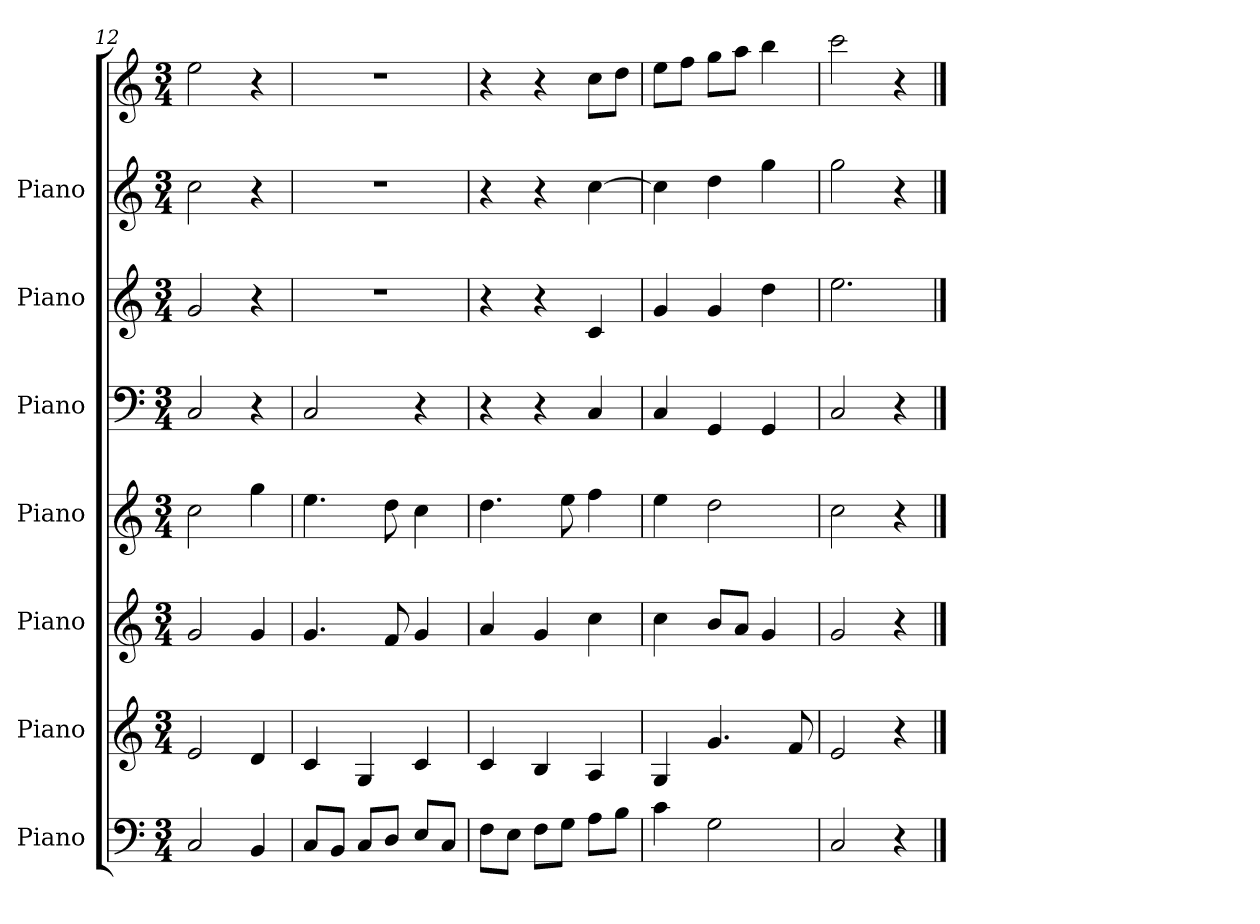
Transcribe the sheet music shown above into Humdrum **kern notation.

**kern	**kern	**kern	**kern	**kern	**kern	**kern	**kern
*part7	*part6	*part5	*part4	*part3	*part2	*part1	*part1
*staff8	*staff7	*staff6	*staff5	*staff4	*staff3	*staff2	*staff1
*I"Piano	*I"Piano	*I"Piano	*I"Piano	*I"Piano	*I"Piano	*I"Piano	*
*I'Pno.	*I'Pno.	*I'Pno.	*I'Pno.	*I'Pno.	*I'Pno.	*I'Pno.	*
*clefF4	*clefG2	*clefG2	*clefG2	*clefF4	*clefG2	*clefG2	*clefG2
*k[]	*k[]	*k[]	*k[]	*k[]	*k[]	*k[]	*k[]
*M3/4	*M3/4	*M3/4	*M3/4	*M3/4	*M3/4	*M3/4	*M3/4
=12	=12	=12	=12	=12	=12	=12	=12
2C/	2e/	2g/	2cc\	2C/	2g/	2cc\	2ee\
4BB/	4d/	4g/	4gg\	4r	4r	4r	4r
=13	=13	=13	=13	=13	=13	=13	=13
8C/L	4c/	4.g/	4.ee\	2C/	2.r	2.r	2.r
8BB/J	.	.	.	.	.	.	.
8C/L	4G/	.	.	.	.	.	.
8D/J	.	8f/	8dd\	.	.	.	.
8E/L	4c/	4g/	4cc\	4r	.	.	.
8C/J	.	.	.	.	.	.	.
!!LO:PB:g=z
=14	=14	=14	=14	=14	=14	=14	=14
8F\L	4c/	4a/	4.dd\	4r	4r	4r	4r
8E\J	.	.	.	.	.	.	.
8F\L	4B/	4g/	.	4r	4r	4r	4r
8G\J	.	.	8ee\	.	.	.	.
8A\L	4A/	4cc\	4ff\	4C/	4c/	[4cc\	8cc\L
8B\J	.	.	.	.	.	.	8dd\J
=15	=15	=15	=15	=15	=15	=15	=15
4c\	4G/	4cc\	4ee\	4C/	4g/	4cc\]	8ee\L
.	.	.	.	.	.	.	8ff\J
2G\	4.g/	8b/L	2dd\	4GG/	4g/	4dd\	8gg\L
.	.	8a/J	.	.	.	.	8aa\J
.	.	4g/	.	4GG/	4dd\	4gg\	4bb\
.	8f/	.	.	.	.	.	.
=16	=16	=16	=16	=16	=16	=16	=16
2C/	2e/	2g/	2cc\	2C/	2.ee\	2gg\	2ccc\
4r	4r	4r	4r	4r	.	4r	4r
==	==	==	==	==	==	==	==
*-	*-	*-	*-	*-	*-	*-	*-
